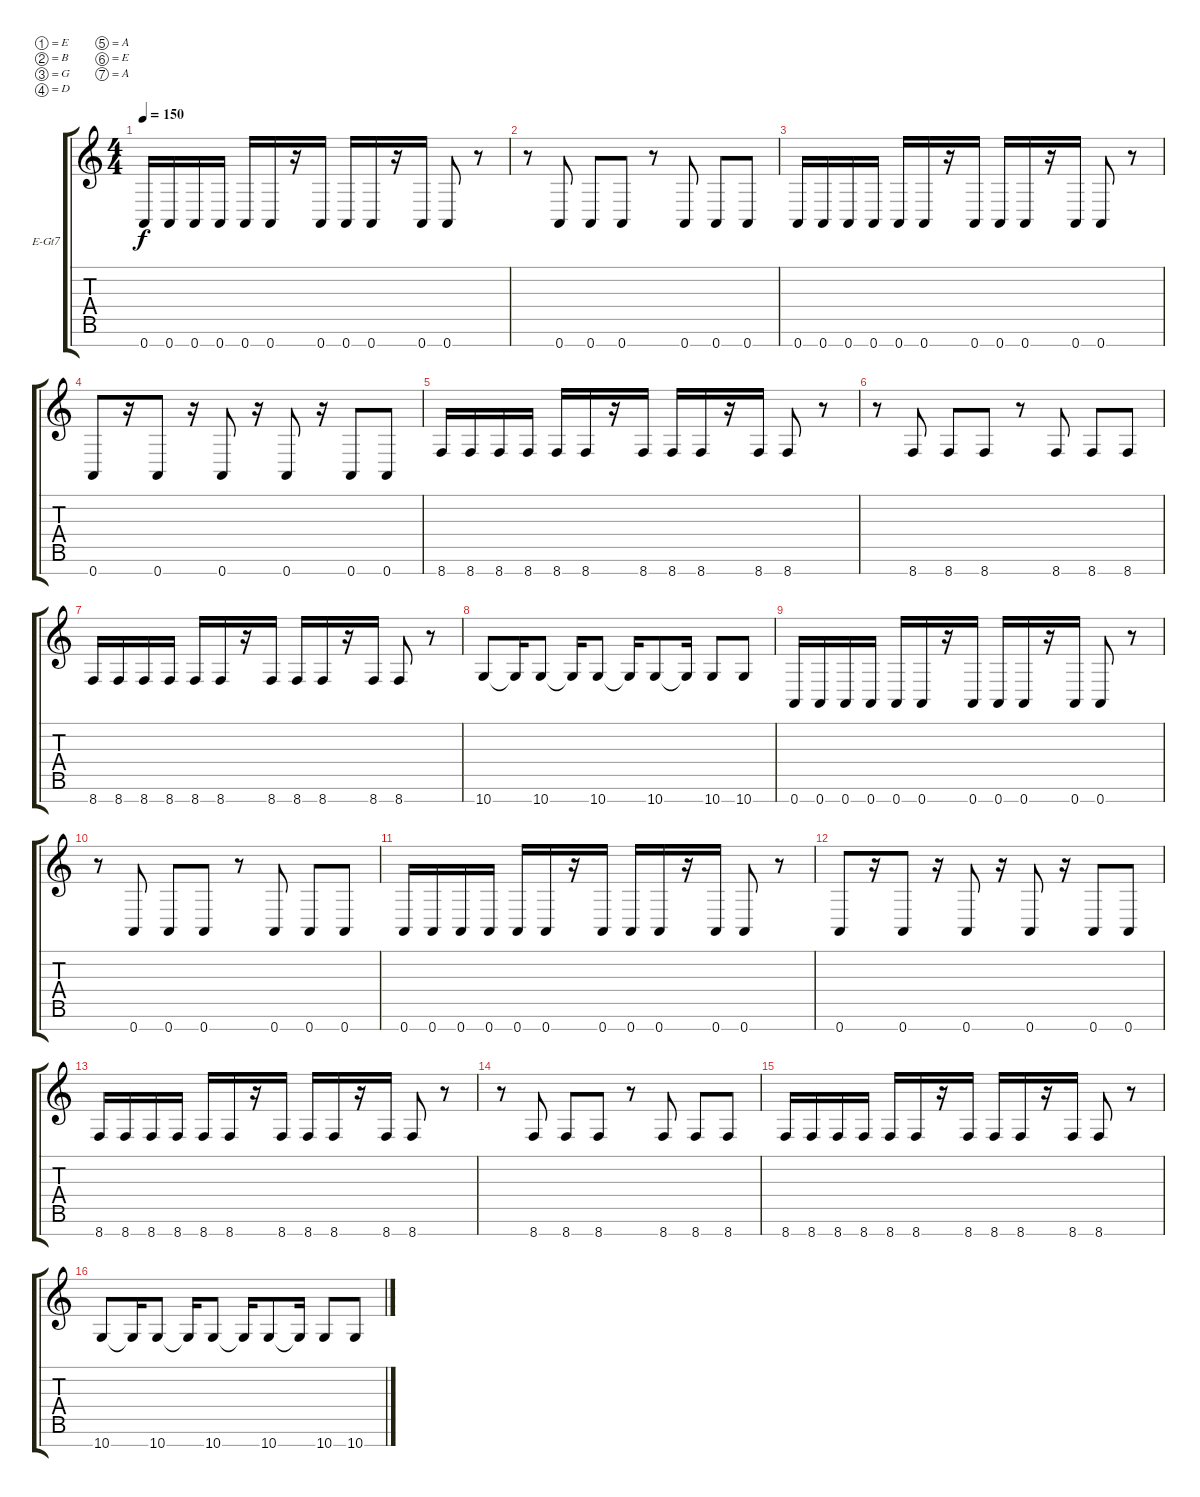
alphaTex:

\bracketExtendMode groupsimilarinstruments
\firstSystemTrackNameOrientation horizontal
\otherSystemsTrackNameOrientation horizontal
\track ("ALEMAN" "E-Gt7") {instrument distortionguitar}
\staff {score tabs}
\tuning (E4 B3 G3 D3 A2 E2 A1)
\ts (4 4)
\tempo 150
\clef g2
\ks c
0.7.16{dy f} 0.7.16 0.7.16 0.7.16 0.7.16 0.7.16 r.16 0.7.16 0.7.16 0.7.16 r.16 0.7.16 0.7.8 r.8 |
r.8 0.7.8 0.7.8 0.7.8 r.8 0.7.8 0.7.8 0.7.8 |
0.7.16 0.7.16 0.7.16 0.7.16 0.7.16 0.7.16 r.16 0.7.16 0.7.16 0.7.16 r.16 0.7.16 0.7.8 r.8 |
0.7.8 r.16 0.7.8 r.16 0.7.8 r.16 0.7.8 r.16 0.7.8 0.7.8 |
8.7.16 8.7.16 8.7.16 8.7.16 8.7.16 8.7.16 r.16 8.7.16 8.7.16 8.7.16 r.16 8.7.16 8.7.8 r.8 |
r.8 8.7.8 8.7.8 8.7.8 r.8 8.7.8 8.7.8 8.7.8 |
8.7.16 8.7.16 8.7.16 8.7.16 8.7.16 8.7.16 r.16 8.7.16 8.7.16 8.7.16 r.16 8.7.16 8.7.8 r.8 |
10.7.8 10.7{t}.16 10.7.8 10.7{t}.16 10.7.8 10.7{t}.16 10.7.8 10.7{t}.16 10.7.8 10.7.8 |
0.7.16 0.7.16 0.7.16 0.7.16 0.7.16 0.7.16 r.16 0.7.16 0.7.16 0.7.16 r.16 0.7.16 0.7.8 r.8 |
r.8 0.7.8 0.7.8 0.7.8 r.8 0.7.8 0.7.8 0.7.8 |
0.7.16 0.7.16 0.7.16 0.7.16 0.7.16 0.7.16 r.16 0.7.16 0.7.16 0.7.16 r.16 0.7.16 0.7.8 r.8 |
0.7.8 r.16 0.7.8 r.16 0.7.8 r.16 0.7.8 r.16 0.7.8 0.7.8 |
8.7.16 8.7.16 8.7.16 8.7.16 8.7.16 8.7.16 r.16 8.7.16 8.7.16 8.7.16 r.16 8.7.16 8.7.8 r.8 |
r.8 8.7.8 8.7.8 8.7.8 r.8 8.7.8 8.7.8 8.7.8 |
8.7.16 8.7.16 8.7.16 8.7.16 8.7.16 8.7.16 r.16 8.7.16 8.7.16 8.7.16 r.16 8.7.16 8.7.8 r.8 |
10.7.8 10.7{t}.16 10.7.8 10.7{t}.16 10.7.8 10.7{t}.16 10.7.8 10.7{t}.16 10.7.8 10.7.8
